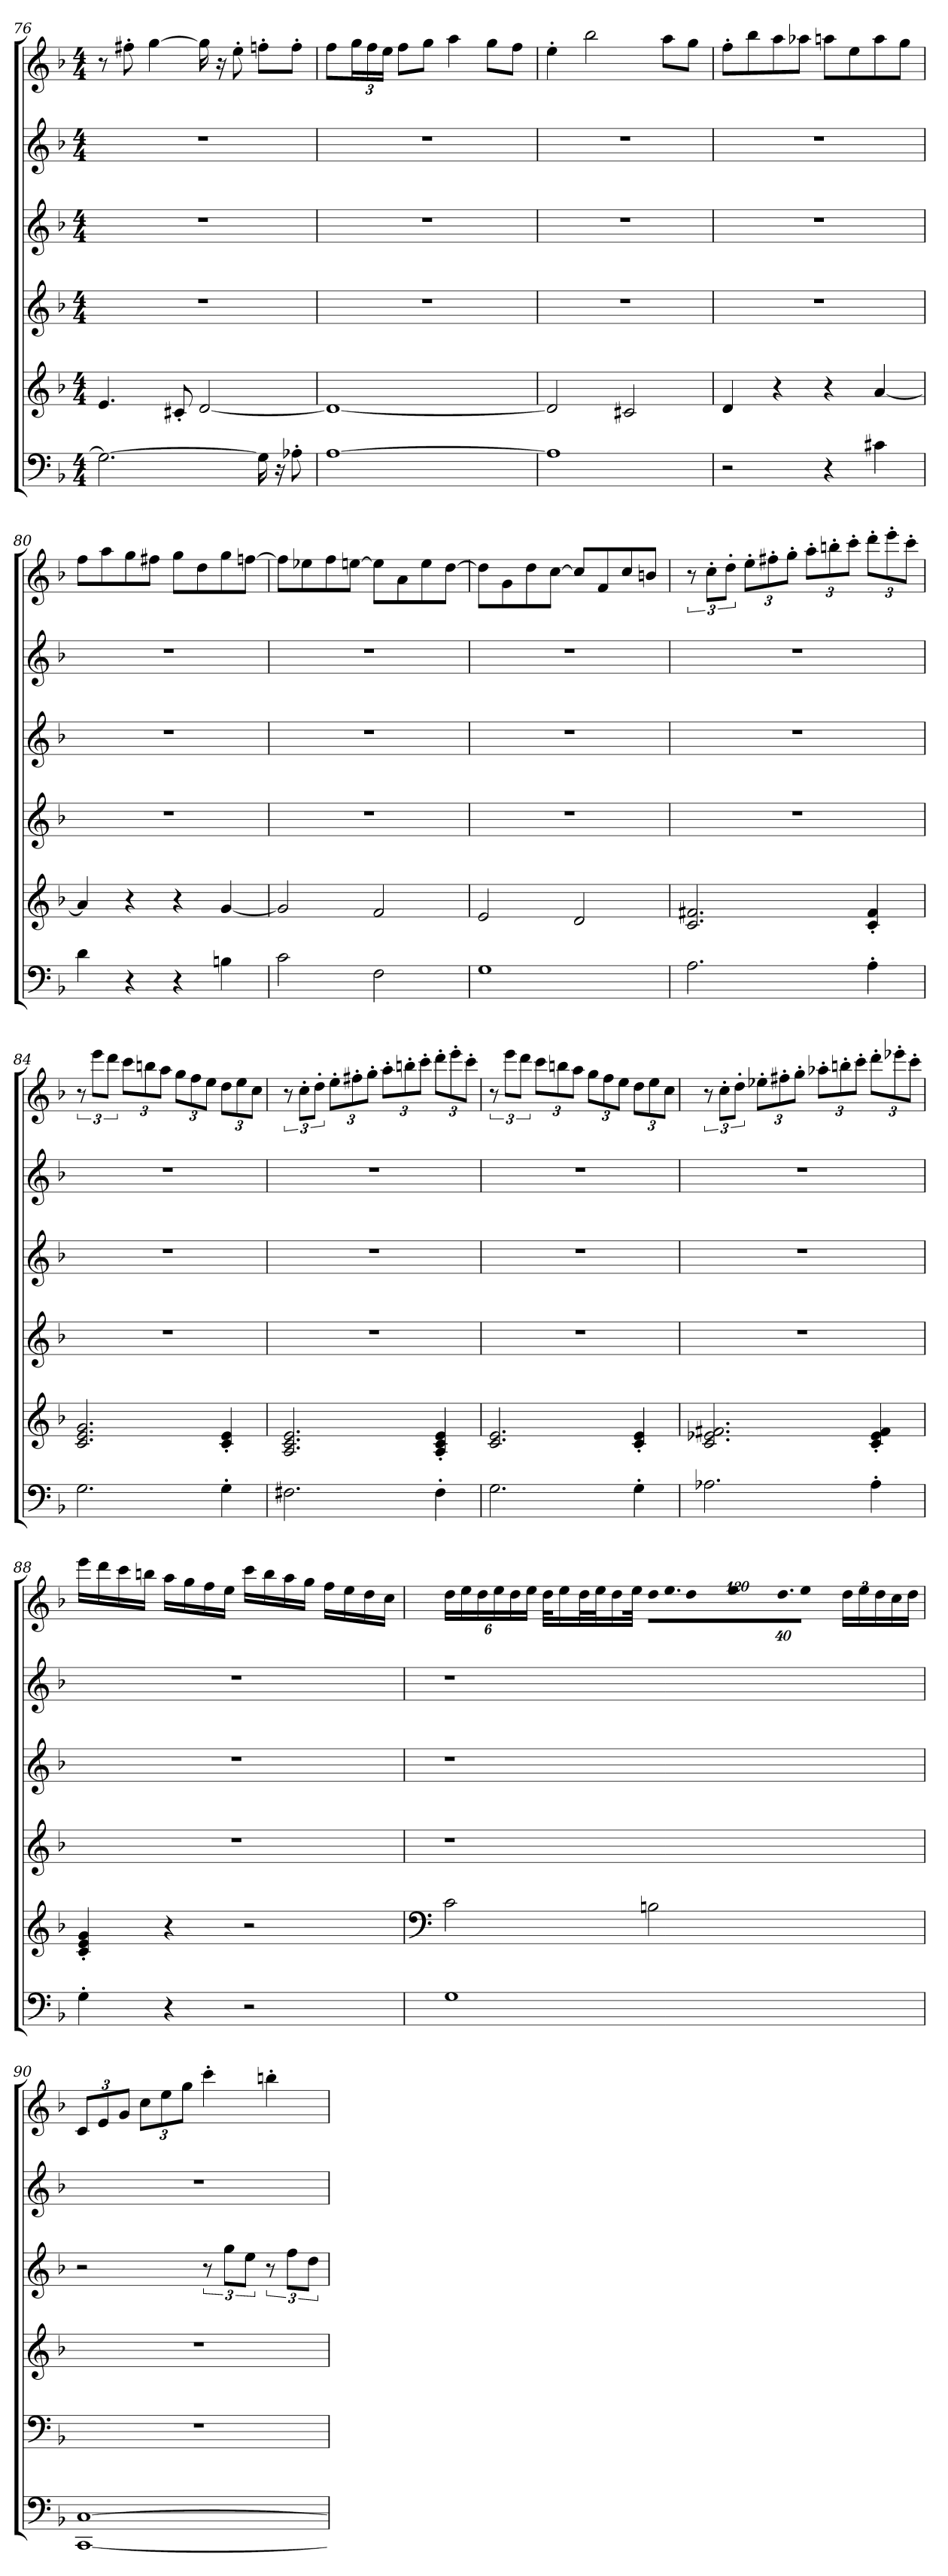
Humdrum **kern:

**kern	**kern	**kern	**kern	**kern	**kern
*part5	*part4	*part3	*part2	*part1	*part1
*staff6	*staff5	*staff4	*staff3	*staff2	*staff1
*clefF4	*clefG2	*clefG2	*clefG2	*clefG2	*clefG2
*k[b-]	*k[b-]	*k[b-]	*k[b-]	*k[b-]	*k[b-]
*M4/4	*M4/4	*M4/4	*M4/4	*M4/4	*M4/4
=76	=76	=76	=76	=76	=76
2.G\_	4.e/	1r	1r	1r	8r
.	.	.	.	.	8ff#X'\
.	.	.	.	.	[4gg\
.	8c#X'/	.	.	.	.
.	[2d/	.	.	.	16gg\]
.	.	.	.	.	16r
.	.	.	.	.	8ee'\
16G\]	.	.	.	.	8ffn'\L
16r	.	.	.	.	.
8A-X'\	.	.	.	.	8ff'\J
=77	=77	=77	=77	=77	=77
*	*	*	*	*	*MM181
[1A	1d_	1r	1r	1r	8ff\L
*	*	*	*	*	*Xbrackettup
.	.	.	.	.	24gg\L
.	.	.	.	.	24ff\
.	.	.	.	.	24ee\JJ
.	.	.	.	.	8ff\L
.	.	.	.	.	8gg\J
.	.	.	.	.	4aa\
.	.	.	.	.	8gg\L
.	.	.	.	.	8ff\J
=78	=78	=78	=78	=78	=78
1A]	2d/]	1r	1r	1r	4ee'\
.	.	.	.	.	2bb-\
.	2c#X/	.	.	.	.
.	.	.	.	.	8aa\L
.	.	.	.	.	8gg\J
!!LO:LB:g=z
=79	=79	=79	=79	=79	=79
2r	4d/	1r	1r	1r	8ff'\L
.	.	.	.	.	8bb-\
.	4r	.	.	.	8aa\
.	.	.	.	.	8aa-X\J
4r	4r	.	.	.	8aan\L
.	.	.	.	.	8ee\
4c#X\	[4a/	.	.	.	8aa\
.	.	.	.	.	8gg\J
=80	=80	=80	=80	=80	=80
4d\	4a/]	1r	1r	1r	8ff\L
.	.	.	.	.	8aa\
4r	4r	.	.	.	8gg\
.	.	.	.	.	8ff#X\J
4r	4r	.	.	.	8gg\L
.	.	.	.	.	8dd\
4Bn\	[4g/	.	.	.	8gg\
.	.	.	.	.	[8ffn\J
=81	=81	=81	=81	=81	=81
2c\	2g/]	1r	1r	1r	8ff\L]
.	.	.	.	.	8ee-X\
.	.	.	.	.	8ff\
.	.	.	.	.	[8een\J
2F\	2f/	.	.	.	8ee\L]
.	.	.	.	.	8a\
.	.	.	.	.	8ee\
.	.	.	.	.	[8dd\J
=82	=82	=82	=82	=82	=82
1G	2e/	1r	1r	1r	8dd\L]
.	.	.	.	.	8g\
.	.	.	.	.	8dd\
.	.	.	.	.	[8cc\J
.	2d/	.	.	.	8cc/L]
.	.	.	.	.	8f/
.	.	.	.	.	8cc/
.	.	.	.	.	8bn/J
!!LO:PB:g=z
=83	=83	=83	=83	=83	=83
*	*	*	*	*	*brackettup
*	*	*	*	*	*MM181
2.A\	2.c/ 2.f#X/	1r	1r	1r	12r
.	.	.	.	.	12cc'\L
.	.	.	.	.	12dd'\J
*	*	*	*	*	*Xbrackettup
.	.	.	.	.	12ee'\L
.	.	.	.	.	12ff#X'\
.	.	.	.	.	12gg'\J
.	.	.	.	.	12aa'\L
.	.	.	.	.	12bbn'\
.	.	.	.	.	12ccc'\J
4A'\	4c/' 4f#/'	.	.	.	12ddd'\L
.	.	.	.	.	12eee'\
.	.	.	.	.	12ccc'\J
=84	=84	=84	=84	=84	=84
*	*	*	*	*	*brackettup
2.G\	2.c/ 2.e/ 2.g/	1r	1r	1r	12r
.	.	.	.	.	12eee\L
.	.	.	.	.	12ddd\J
*	*	*	*	*	*Xbrackettup
.	.	.	.	.	12ccc\L
.	.	.	.	.	12bbn\
.	.	.	.	.	12aa\J
.	.	.	.	.	12gg\L
.	.	.	.	.	12ff\
.	.	.	.	.	12ee\J
4G'\	4c/' 4e/'	.	.	.	12dd\L
.	.	.	.	.	12ee\
.	.	.	.	.	12cc\J
!!LO:LB:g=z
=85	=85	=85	=85	=85	=85
*	*	*	*	*	*brackettup
*	*	*	*	*	*MM181
2.F#X\	2.A/ 2.c/ 2.e/	1r	1r	1r	12r
.	.	.	.	.	12cc'\L
.	.	.	.	.	12dd'\J
*	*	*	*	*	*Xbrackettup
.	.	.	.	.	12ee'\L
.	.	.	.	.	12ff#X'\
.	.	.	.	.	12gg'\J
.	.	.	.	.	12aa'\L
.	.	.	.	.	12bbn'\
.	.	.	.	.	12ccc'\J
4F#'\	4A/' 4c/' 4e/'	.	.	.	12ddd'\L
.	.	.	.	.	12eee'\
.	.	.	.	.	12ccc'\J
=86	=86	=86	=86	=86	=86
*	*	*	*	*	*brackettup
*	*	*	*	*	*MM180
2.G\	2.c/ 2.e/	1r	1r	1r	12r
.	.	.	.	.	12eee\L
.	.	.	.	.	12ddd\J
*	*	*	*	*	*Xbrackettup
.	.	.	.	.	12ccc\L
.	.	.	.	.	12bbn\
.	.	.	.	.	12aa\J
.	.	.	.	.	12gg\L
.	.	.	.	.	12ff\
.	.	.	.	.	12ee\J
4G'\	4c/' 4e/'	.	.	.	12dd\L
.	.	.	.	.	12ee\
.	.	.	.	.	12cc\J
!!LO:PB:g=z
=87	=87	=87	=87	=87	=87
*	*	*	*	*	*brackettup
*	*	*	*	*	*MM181
2.A-X\	2.c/ 2.e-X/ 2.f#X/	1r	1r	1r	12r
.	.	.	.	.	12cc'\L
.	.	.	.	.	12dd'\J
*	*	*	*	*	*Xbrackettup
.	.	.	.	.	12ee-X'\L
.	.	.	.	.	12ff#X'\
.	.	.	.	.	12gg'\J
.	.	.	.	.	12aa-X'\L
.	.	.	.	.	12bbn'\
.	.	.	.	.	12ccc'\J
4A-'\	4c/' 4e-/' 4f#/'	.	.	.	12ddd'\L
.	.	.	.	.	12eee-X'\
.	.	.	.	.	12ccc'\J
=88	=88	=88	=88	=88	=88
*	*	*	*	*	*MM180
4G'\	4c/' 4e/' 4g/'	1r	1r	1r	16eee\LL
.	.	.	.	.	16ddd\
.	.	.	.	.	16ccc\
.	.	.	.	.	16bbn\JJ
4r	4r	.	.	.	16aa\LL
.	.	.	.	.	16gg\
.	.	.	.	.	16ff\
.	.	.	.	.	16ee\JJ
2r	2r	.	.	.	16ccc\LL
.	.	.	.	.	16bb\
.	.	.	.	.	16aa\
.	.	.	.	.	16gg\JJ
.	.	.	.	.	16ff\LL
.	.	.	.	.	16ee\
.	.	.	.	.	16dd\
.	.	.	.	.	16cc\JJ
!!LO:LB:g=z
=89	=89	=89	=89	=89	=89
*	*clefF4	*	*	*	*
1G	2c\	1r	1r	1r	24dd\LL
.	.	.	.	.	24ee\
.	.	.	.	.	24dd\
.	.	.	.	.	24ee\
.	.	.	.	.	24dd\
.	.	.	.	.	24ee\JJ
.	.	.	.	.	32dd\KLL
.	.	.	.	.	16ee\
.	.	.	.	.	32dd\L
.	.	.	.	.	32ee\J
.	.	.	.	.	16dd\
.	.	.	.	.	32ee\JJk
!	!	!	!	!	!LO:N:vis=32
.	2Bn\	.	.	.	640%23dd\LLL
!	!	!	!	!	!LO:N:vis=32.
.	.	.	.	.	1920%103ee\
!	!	!	!	!	!LO:N:vis=32
.	.	.	.	.	640%23dd\
!	!	!	!	!	!LO:N:vis=32
.	.	.	.	.	640%23ee\
!	!	!	!	!	!LO:N:vis=32.
.	.	.	.	.	1920%103dd\
!	!	!	!	!	!LO:N:vis=32
.	.	.	.	.	640%23ee\JJJ
.	.	.	.	.	24dd\LL
.	.	.	.	.	24ee\
.	.	.	.	.	24dd\
.	.	.	.	.	16cc\
.	.	.	.	.	16dd\JJ
960ryy	960ryy	960ryy	960ryy	960ryy	.
=90	=90	=90	=90	=90	=90
*	*	*	*	*	*MM181
[1CC [1C	1r	1r	2r	1r	12c/L
.	.	.	.	.	12e/
.	.	.	.	.	12g/J
.	.	.	.	.	12cc\L
.	.	.	.	.	12ee\
.	.	.	.	.	12gg\J
.	.	.	12r	.	4ccc'\
.	.	.	12gg\L	.	.
.	.	.	12ee\J	.	.
.	.	.	12r	.	4bbn'\
.	.	.	12ff\L	.	.
.	.	.	12dd\J	.	.
=	=	=	=	=	=
*-	*-	*-	*-	*-	*-
